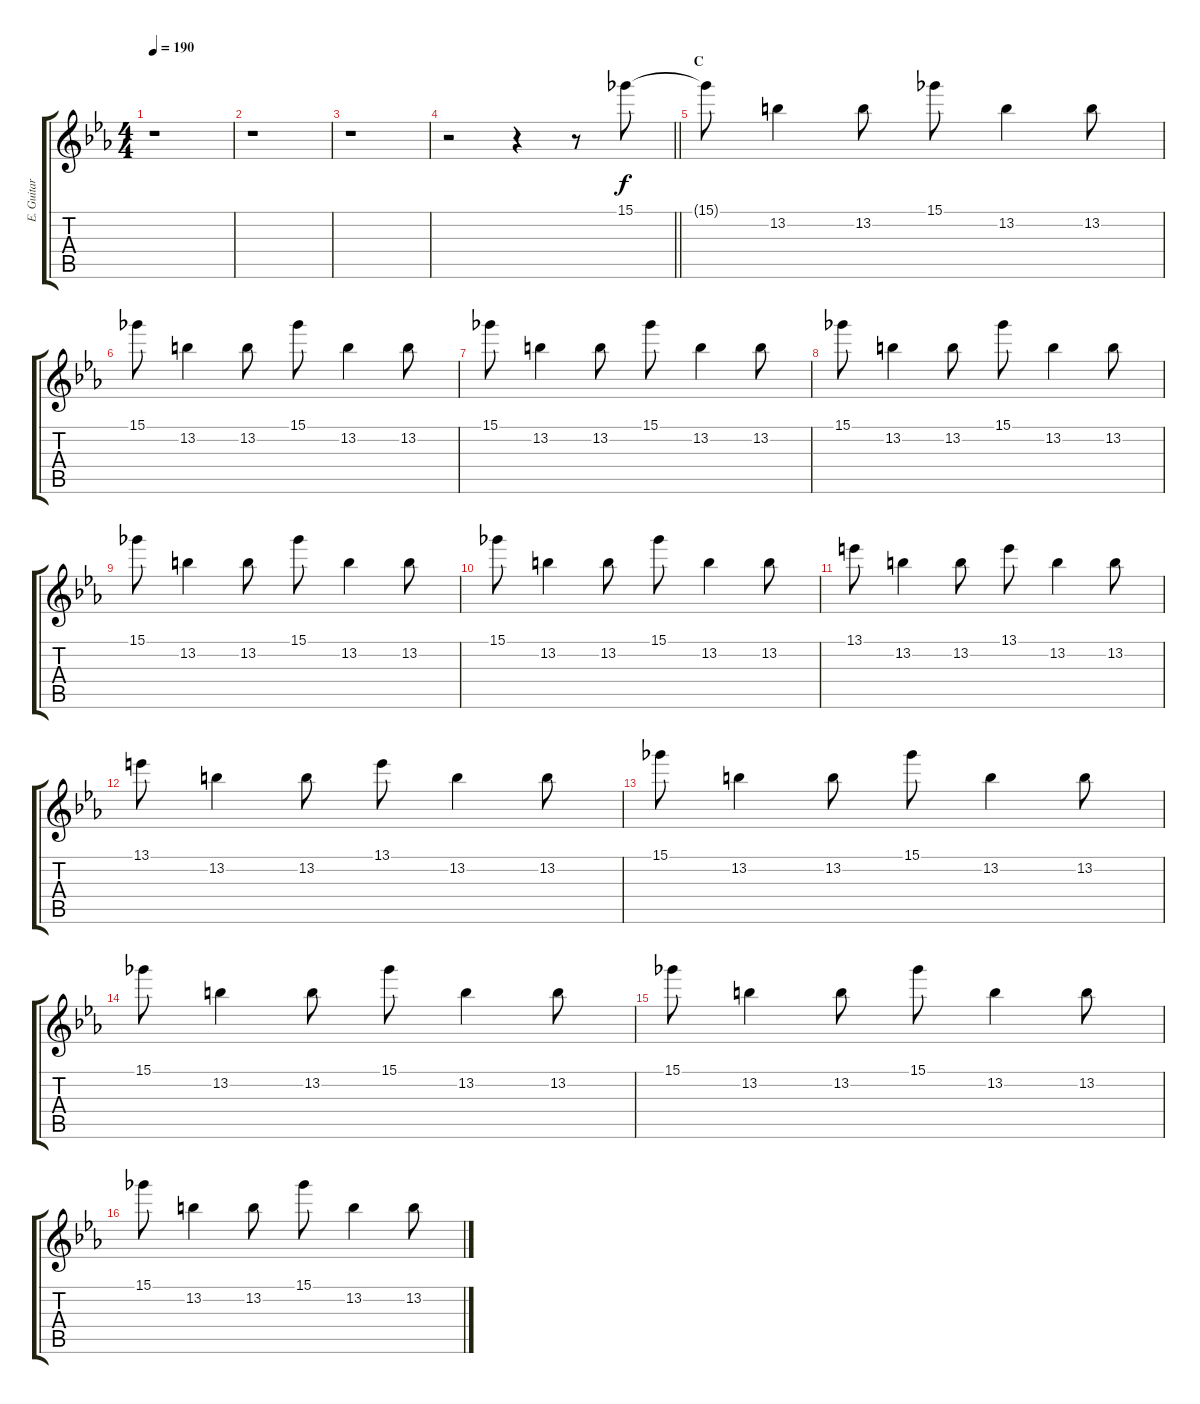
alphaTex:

\track ("E. Guitar III" "E. Guitar ") {instrument electricguitarclean}
\staff {score tabs}
\tuning (Eb4 Bb3 Gb3 Db3 Ab2 Eb2) {hide}
\ts (4 4)
\tempo 190
\clef g2
\ks eb
r.1{dy f} |
r.1 |
r.1 |
\barLineRight lightlight
r.2 r.4 r.8 15.1.8 |
\section ("" "C")
15.1{t}.8 13.2.4 13.2.8 15.1.8 13.2.4 13.2.8 |
15.1.8 13.2.4 13.2.8 15.1.8 13.2.4 13.2.8 |
15.1.8 13.2.4 13.2.8 15.1.8 13.2.4 13.2.8 |
15.1.8 13.2.4 13.2.8 15.1.8 13.2.4 13.2.8 |
15.1.8 13.2.4 13.2.8 15.1.8 13.2.4 13.2.8 |
15.1.8 13.2.4 13.2.8 15.1.8 13.2.4 13.2.8 |
13.1.8 13.2.4 13.2.8 13.1.8 13.2.4 13.2.8 |
13.1.8 13.2.4 13.2.8 13.1.8 13.2.4 13.2.8 |
15.1.8 13.2.4 13.2.8 15.1.8 13.2.4 13.2.8 |
15.1.8 13.2.4 13.2.8 15.1.8 13.2.4 13.2.8 |
15.1.8 13.2.4 13.2.8 15.1.8 13.2.4 13.2.8 |
15.1.8 13.2.4 13.2.8 15.1.8 13.2.4 13.2.8
